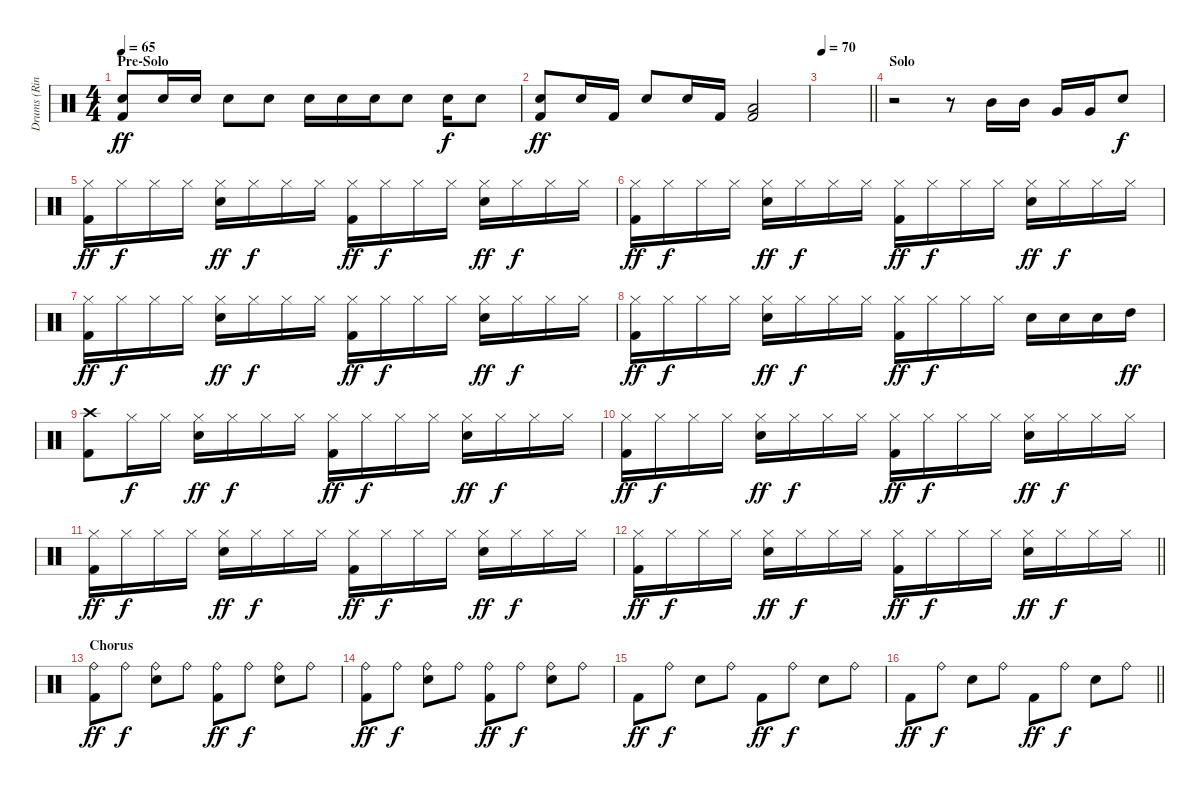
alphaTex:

\track ("Drums (Ringo Starr)" "Drums (Rin") {instrument percussion}
\staff {score}
\articulation defaults
\ts (4 4)
\section ("" "Pre-Solo")
\tempo 65
\clef neutral
\ks c
("Kick (hit) 2" "Electric Snare (hit)").8{dy ff} "Electric Snare (hit)".16 "Electric Snare (hit)".16 "Electric Snare (hit)".8 "Snare (hit) 2".8 "Snare (hit) 2".16 "Snare (hit) 2".16 "Snare (hit) 2".16 "Snare (hit) 2".8 "Snare (hit) 2".16{dy f} "Snare (hit) 2".8 |
("Snare (hit) 2" "Kick (hit) 2").8{dy ff} "Snare (hit) 2".16 "Kick (hit) 2".16 "Snare (hit) 2".8 "Snare (hit) 2".16 "Kick (hit) 2".16 ("Kick (hit) 2" "Low Floor Tom (hit)").2 |
\tempo 70
\barLineRight lightlight
|
\section ("" "Solo")
r.2 r.8 "Mid Tom (hit)".16 "Mid Tom (hit)".16 "Very Low Tom (hit)".16 "Very Low Tom (hit)".16 "Snare (hit) 2".8{dy f} |
("Hi-Hat (closed)" "Kick (hit) 2").16{dy ff} "Hi-Hat (closed)".16{dy f} "Hi-Hat (closed)".16 "Hi-Hat (closed)".16 ("Hi-Hat (closed)" "Snare (hit) 2").16{dy ff} "Hi-Hat (closed)".16{dy f} "Hi-Hat (closed)".16 "Hi-Hat (closed)".16 ("Hi-Hat (closed)" "Kick (hit) 2").16{dy ff} "Hi-Hat (closed)".16{dy f} "Hi-Hat (closed)".16 "Hi-Hat (closed)".16 ("Hi-Hat (closed)" "Snare (hit) 2").16{dy ff} "Hi-Hat (closed)".16{dy f} "Hi-Hat (closed)".16 "Hi-Hat (closed)".16 |
("Hi-Hat (closed)" "Kick (hit) 2").16{dy ff} "Hi-Hat (closed)".16{dy f} "Hi-Hat (closed)".16 "Hi-Hat (closed)".16 ("Hi-Hat (closed)" "Snare (hit) 2").16{dy ff} "Hi-Hat (closed)".16{dy f} "Hi-Hat (closed)".16 "Hi-Hat (closed)".16 ("Hi-Hat (closed)" "Kick (hit) 2").16{dy ff} "Hi-Hat (closed)".16{dy f} "Hi-Hat (closed)".16 "Hi-Hat (closed)".16 ("Hi-Hat (closed)" "Snare (hit) 2").16{dy ff} "Hi-Hat (closed)".16{dy f} "Hi-Hat (closed)".16 "Hi-Hat (closed)".16 |
("Hi-Hat (closed)" "Kick (hit) 2").16{dy ff} "Hi-Hat (closed)".16{dy f} "Hi-Hat (closed)".16 "Hi-Hat (closed)".16 ("Hi-Hat (closed)" "Snare (hit) 2").16{dy ff} "Hi-Hat (closed)".16{dy f} "Hi-Hat (closed)".16 "Hi-Hat (closed)".16 ("Hi-Hat (closed)" "Kick (hit) 2").16{dy ff} "Hi-Hat (closed)".16{dy f} "Hi-Hat (closed)".16 "Hi-Hat (closed)".16 ("Hi-Hat (closed)" "Snare (hit) 2").16{dy ff} "Hi-Hat (closed)".16{dy f} "Hi-Hat (closed)".16 "Hi-Hat (closed)".16 |
("Hi-Hat (closed)" "Kick (hit) 2").16{dy ff} "Hi-Hat (closed)".16{dy f} "Hi-Hat (closed)".16 "Hi-Hat (closed)".16 ("Hi-Hat (closed)" "Snare (hit) 2").16{dy ff} "Hi-Hat (closed)".16{dy f} "Hi-Hat (closed)".16 "Hi-Hat (closed)".16 ("Hi-Hat (closed)" "Kick (hit) 2").16{dy ff} "Hi-Hat (closed)".16{dy f} "Hi-Hat (closed)".16 "Hi-Hat (closed)".16 "Snare (hit) 2".16 "Snare (hit) 2".16 "Snare (hit) 2".16 "High Tom (hit)".16{dy ff} |
("Kick (hit) 2" "Crash high (hit)").8 "Hi-Hat (closed)".16{dy f} "Hi-Hat (closed)".16 ("Hi-Hat (closed)" "Snare (hit) 2").16{dy ff} "Hi-Hat (closed)".16{dy f} "Hi-Hat (closed)".16 "Hi-Hat (closed)".16 ("Hi-Hat (closed)" "Kick (hit) 2").16{dy ff} "Hi-Hat (closed)".16{dy f} "Hi-Hat (closed)".16 "Hi-Hat (closed)".16 ("Hi-Hat (closed)" "Snare (hit) 2").16{dy ff} "Hi-Hat (closed)".16{dy f} "Hi-Hat (closed)".16 "Hi-Hat (closed)".16 |
("Hi-Hat (closed)" "Kick (hit) 2").16{dy ff} "Hi-Hat (closed)".16{dy f} "Hi-Hat (closed)".16 "Hi-Hat (closed)".16 ("Hi-Hat (closed)" "Snare (hit) 2").16{dy ff} "Hi-Hat (closed)".16{dy f} "Hi-Hat (closed)".16 "Hi-Hat (closed)".16 ("Hi-Hat (closed)" "Kick (hit) 2").16{dy ff} "Hi-Hat (closed)".16{dy f} "Hi-Hat (closed)".16 "Hi-Hat (closed)".16 ("Hi-Hat (closed)" "Snare (hit) 2").16{dy ff} "Hi-Hat (closed)".16{dy f} "Hi-Hat (closed)".16 "Hi-Hat (closed)".16 |
("Hi-Hat (closed)" "Kick (hit) 2").16{dy ff} "Hi-Hat (closed)".16{dy f} "Hi-Hat (closed)".16 "Hi-Hat (closed)".16 ("Hi-Hat (closed)" "Snare (hit) 2").16{dy ff} "Hi-Hat (closed)".16{dy f} "Hi-Hat (closed)".16 "Hi-Hat (closed)".16 ("Hi-Hat (closed)" "Kick (hit) 2").16{dy ff} "Hi-Hat (closed)".16{dy f} "Hi-Hat (closed)".16 "Hi-Hat (closed)".16 ("Hi-Hat (closed)" "Snare (hit) 2").16{dy ff} "Hi-Hat (closed)".16{dy f} "Hi-Hat (closed)".16 "Hi-Hat (closed)".16 |
\barLineRight lightlight
("Hi-Hat (closed)" "Kick (hit) 2").16{dy ff} "Hi-Hat (closed)".16{dy f} "Hi-Hat (closed)".16 "Hi-Hat (closed)".16 ("Hi-Hat (closed)" "Snare (hit) 2").16{dy ff} "Hi-Hat (closed)".16{dy f} "Hi-Hat (closed)".16 "Hi-Hat (closed)".16 ("Hi-Hat (closed)" "Kick (hit) 2").16{dy ff} "Hi-Hat (closed)".16{dy f} "Hi-Hat (closed)".16 "Hi-Hat (closed)".16 ("Hi-Hat (closed)" "Snare (hit) 2").16{dy ff} "Hi-Hat (closed)".16{dy f} "Hi-Hat (closed)".16 "Hi-Hat (closed)".16 |
\section ("" "Chorus")
("Kick (hit) 2" "Ride (bell)").8{dy ff} "Ride (bell)".8{dy f} ("Snare (hit) 2" "Ride (bell)").8 "Ride (bell)".8 ("Kick (hit) 2" "Ride (bell)").8{dy ff} "Ride (bell)".8{dy f} ("Snare (hit) 2" "Ride (bell)").8 "Ride (bell)".8 |
("Kick (hit) 2" "Ride (bell)").8{dy ff} "Ride (bell)".8{dy f} ("Snare (hit) 2" "Ride (bell)").8 "Ride (bell)".8 ("Kick (hit) 2" "Ride (bell)").8{dy ff} "Ride (bell)".8{dy f} ("Snare (hit) 2" "Ride (bell)").8 "Ride (bell)".8 |
"Kick (hit) 2".8{dy ff} "Ride (bell)".8{dy f} "Snare (hit) 2".8 "Ride (bell)".8 "Kick (hit) 2".8{dy ff} "Ride (bell)".8{dy f} "Snare (hit) 2".8 "Ride (bell)".8 |
\barLineRight lightlight "Kick (hit) 2".8{dy ff} "Ride (bell)".8{dy f} "Snare (hit) 2".8 "Ride (bell)".8 "Kick (hit) 2".8{dy ff} "Ride (bell)".8{dy f} "Snare (hit) 2".8 "Ride (bell)".8
